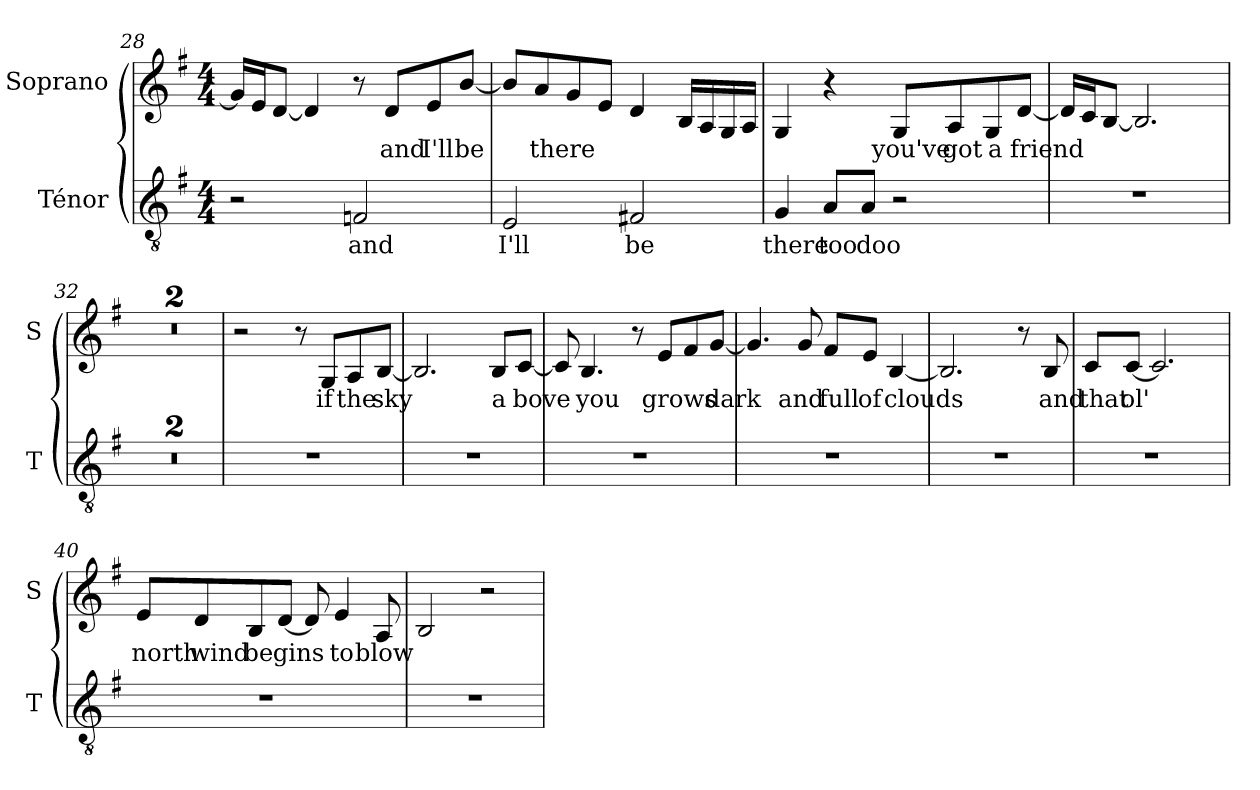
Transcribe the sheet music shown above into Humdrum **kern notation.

**kern	**text	**kern	**text
*part2	*part2	*part1	*part1
*staff2	*staff2	*staff1	*staff1
*I"Ténor	*	*I"Soprano	*
*I'T	*	*I'S	*
!!LO:PB:g=z
*clefGv2	*	*clefG2	*
*k[f#]	*	*k[f#]	*
*G:	*	*G:	*
*M4/4	*	*M4/4	*
=28	=28	=28	=28
2r	.	16g/LL]	.
.	.	16e/J	.
.	.	[8d/J	.
.	.	4d/]	.
!	!LO:LY:b	!	!
2Fn/	and	8r	.
!	!	!	!LO:LY:b
.	.	8d/L	and
!	!	!	!LO:LY:b
.	.	8e/	I'll
!	!	!	!LO:LY:b
.	.	[8b/J	be
=29	=29	=29	=29
!	!LO:LY:b	!	!
2E/	I'll	8b/L]	.
!	!	!	!LO:LY:b
.	.	8a/	there
.	.	8g/	.
.	.	8e/J	.
!	!LO:LY:b	!	!
2F#X/	be	4d/	.
.	.	16B/LL	.
.	.	16A/	.
.	.	16G/	.
.	.	16A/JJ	.
=30	=30	=30	=30
!	!LO:LY:b	!	!
4G/	there	4G/	.
!	!LO:LY:b	!	!
8A/L	too	4r	.
!	!LO:LY:b	!	!
8A/J	doo	.	.
!	!	!	!LO:LY:b
2r	.	8G/L	you've
!	!	!	!LO:LY:b
.	.	8A/	got
!	!	!	!LO:LY:b
.	.	8G/	a
!	!	!	!LO:LY:b
.	.	[8d/J	friend
=31	=31	=31	=31
1r	.	16d/LL]	.
.	.	16c/J	.
.	.	[8B/J	.
.	.	2.B/]	.
!!LO:LB:g=z
=32	=32	=32	=32
1r	.	1r	.
=33	=33	=33	=33
1r	.	1r	.
=34	=34	=34	=34
1r	.	2r	.
.	.	8r	.
!	!	!	!LO:LY:b
.	.	8G/L	if
!	!	!	!LO:LY:b
.	.	8A/	the
!	!	!	!LO:LY:b
.	.	[8B/J	sky
=35	=35	=35	=35
1r	.	2.B/]	.
!	!	!	!LO:LY:b
.	.	8B/L	a
!	!	!	!LO:LY:b
.	.	[8c/J	bove
!!LO:LB:g=z
=36	=36	=36	=36
1r	.	8c/]	.
!	!	!	!LO:LY:b
.	.	4.B/	you
.	.	8r	.
!	!	!	!LO:LY:b
.	.	8e/L	grows
.	.	8f#/	.
!	!	!	!LO:LY:b
.	.	[8g/J	dark
=37	=37	=37	=37
1r	.	4.g/]	.
!	!	!	!LO:LY:b
.	.	8g/	and
!	!	!	!LO:LY:b
.	.	8f#/L	full
!	!	!	!LO:LY:b
.	.	8e/J	of
!	!	!	!LO:LY:b
.	.	[4B/	clouds
=38	=38	=38	=38
1r	.	2.B/]	.
.	.	8r	.
!	!	!	!LO:LY:b
.	.	8B/	and
=39	=39	=39	=39
!	!	!	!LO:LY:b
1r	.	8c/L	that
!	!	!	!LO:LY:b
.	.	[8c/J	ol'
.	.	2.c/]	.
!!LO:LB:g=z
=40	=40	=40	=40
!	!	!	!LO:LY:b
1r	.	8e/L	north
!	!	!	!LO:LY:b
.	.	8d/	wind
!	!	!	!LO:LY:b
.	.	8B/	be
!	!	!	!LO:LY:b
.	.	[8d/J	gins
.	.	8d/]	.
!	!	!	!LO:LY:b
.	.	4e/	to
!	!	!	!LO:LY:b
.	.	8A/	blow
=41	=41	=41	=41
1r	.	2B/	.
.	.	2r	.
=	=	=	=
*-	*-	*-	*-
